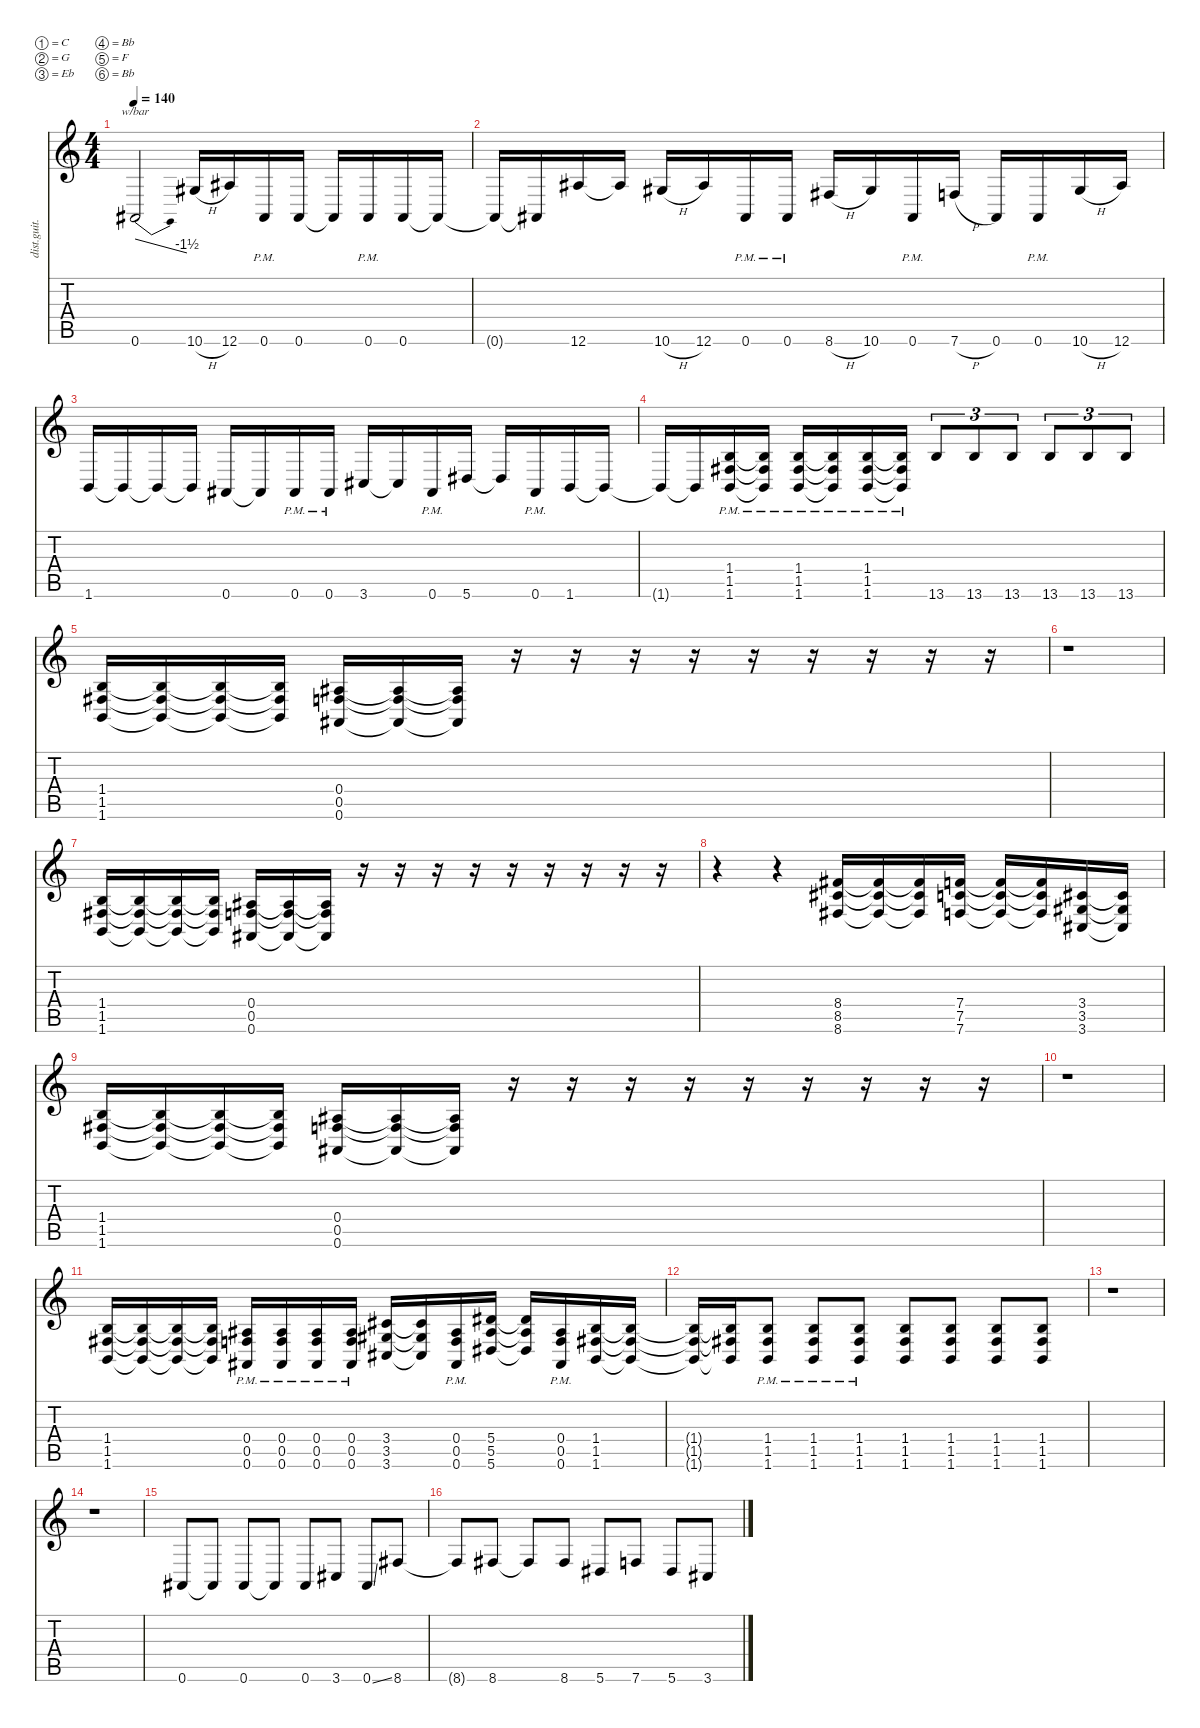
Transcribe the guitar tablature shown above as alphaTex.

\defaultSystemsLayout 4
\hideDynamics
\bracketExtendMode nobrackets
\otherSystemsTrackNameOrientation horizontal
\track ("riff" "dist.guit.") {instrument distortionguitar}
\staff {score tabs}
\tuning (C4 G3 Eb3 Bb2 F2 Bb1)
\ts (4 4)
\tempo 140
\clef g2
\ks c
0.6{acc #}.2{tbe (dive default 0 0 59.4 -6) dy mf beam Up} 10.6{h acc #}.16{beam Up} 12.6{acc #}.16{beam Up} 0.6{pm acc #}.16{beam Up} 0.6{acc #}.16{beam Up} 0.6{t acc #}.16{beam Up} 0.6{pm acc #}.16{beam Up} 0.6{acc #}.16{beam Up} 0.6{t acc #}.16{beam Up} |
0.6{t acc #}.16{beam Up} 0.6{t acc #}.16{beam Up} 12.6{acc #}.16{beam Up} 12.6{t acc #}.16{beam Up} 10.6{h acc #}.16{beam Up} 12.6{acc #}.16{beam Up} 0.6{pm acc #}.16{beam Up} 0.6{pm acc #}.16{beam Up} 8.6{h acc #}.16{beam Up} 10.6{acc #}.16{beam Up} 0.6{pm acc #}.16{beam Up} 7.6{h}.16{beam Up} 0.6{acc #}.16{beam Up} 0.6{pm acc #}.16{beam Up} 10.6{h acc #}.16{beam Up} 12.6{acc #}.16{beam Up} |
1.6.16{beam Up} 1.6{t}.16{beam Up} 1.6{t}.16{beam Up} 1.6{t}.16{beam Up} 0.6{acc #}.16{beam Up} 0.6{t acc #}.16{beam Up} 0.6{pm acc #}.16{beam Up} 0.6{pm acc #}.16{beam Up} 3.6{acc #}.16{beam Up} 3.6{t acc #}.16{beam Up} 0.6{pm acc #}.16{beam Up} 5.6{acc #}.16{beam Up} 5.6{t acc #}.16{beam Up} 0.6{pm acc #}.16{beam Up} 1.6.16{beam Up} 1.6{t}.16{beam Up} |
1.6{t}.16{beam Up} 1.6{t}.16{beam Up} (1.6{pm} 1.5{pm acc #} 1.4{pm}).16{beam Up} (1.6{pm t} 1.5{pm t acc #} 1.4{pm t}).16{beam Up} (1.4{pm} 1.5{pm acc #} 1.6{pm}).16{beam Up} (1.4{pm t} 1.5{pm t acc #} 1.6{pm t}).16{beam Up} (1.6{pm} 1.5{pm acc #} 1.4{pm}).16{beam Up} (1.6{pm t} 1.5{pm t acc #} 1.4{pm t}).16{beam Up} 13.6.8{tu (3 2) beam Up} 13.6.8{tu (3 2) beam Up} 13.6.8{tu (3 2) beam Up} 13.6.8{tu (3 2) beam Up} 13.6.8{tu (3 2) beam Up} 13.6.8{tu (3 2) beam Up} |
(1.6 1.5{acc #} 1.4).16{beam Up} (1.6{t} 1.5{t acc #} 1.4{t}).16{beam Up} (1.6{t} 1.5{t acc #} 1.4{t}).16{beam Up} (1.6{t} 1.5{t acc #} 1.4{t}).16{beam Up} (0.6{acc #} 0.5 0.4{acc #}).16{beam Up} (0.6{t acc #} 0.5{t} 0.4{t acc #}).16{beam Up} (0.6{t acc #} 0.5{t} 0.4{t acc #}).16{beam Up} r.16{beam Up} r.16{beam Up} r.16{beam Up} r.16{beam Up} r.16{beam Up} r.16{beam Up} r.16{beam Up} r.16{beam Up} r.16{beam Up} |
r.1{beam Down} |
(1.6 1.5{acc #} 1.4).16{beam Up} (1.6{t} 1.5{t acc #} 1.4{t}).16{beam Up} (1.6{t} 1.5{t acc #} 1.4{t}).16{beam Up} (1.6{t} 1.5{t acc #} 1.4{t}).16{beam Up} (0.6{acc #} 0.5 0.4{acc #}).16{beam Up} (0.6{t acc #} 0.5{t} 0.4{t acc #}).16{beam Up} (0.6{t acc #} 0.5{t} 0.4{t acc #}).16{beam Up} r.16{beam Up} r.16{beam Up} r.16{beam Up} r.16{beam Up} r.16{beam Up} r.16{beam Up} r.16{beam Up} r.16{beam Up} r.16{beam Up} |
r.4{beam Down} r.4{beam Down} (8.6{acc #} 8.5{acc #} 8.4{acc #}).16{beam Up} (8.6{t acc #} 8.5{t acc #} 8.4{t acc #}).16{beam Up} (8.6{t acc #} 8.5{t acc #} 8.4{t acc #}).16{beam Up} (7.6 7.5 7.4).16{beam Up} (7.6{t} 7.5{t} 7.4{t}).16{beam Up} (7.6{t} 7.5{t} 7.4{t}).16{beam Up} (3.6{acc #} 3.5{acc #} 3.4{acc #}).16{beam Up} (3.6{t acc #} 3.5{t acc #} 3.4{t acc #}).16{beam Up} |
(1.6 1.5{acc #} 1.4).16{beam Up} (1.6{t} 1.5{t acc #} 1.4{t}).16{beam Up} (1.6{t} 1.5{t acc #} 1.4{t}).16{beam Up} (1.6{t} 1.5{t acc #} 1.4{t}).16{beam Up} (0.6{acc #} 0.5 0.4{acc #}).16{beam Up} (0.6{t acc #} 0.5{t} 0.4{t acc #}).16{beam Up} (0.6{t acc #} 0.5{t} 0.4{t acc #}).16{beam Up} r.16{beam Up} r.16{beam Up} r.16{beam Up} r.16{beam Up} r.16{beam Up} r.16{beam Up} r.16{beam Up} r.16{beam Up} r.16{beam Up} |
r.1{beam Down} |
(1.6 1.5{acc #} 1.4).16{beam Up} (1.6{t} 1.5{t acc #} 1.4{t}).16{beam Up} (1.6{t} 1.5{t acc #} 1.4{t}).16{beam Up} (1.6{t} 1.5{t acc #} 1.4{t}).16{beam Up} (0.6{pm acc #} 0.5{pm} 0.4{pm acc #}).16{beam Up} (0.6{pm acc #} 0.4{pm acc #} 0.5{pm}).16{beam Up} (0.6{pm acc #} 0.5{pm} 0.4{pm acc #}).16{beam Up} (0.6{pm acc #} 0.4{pm acc #} 0.5{pm}).16{beam Up} (3.6{acc #} 3.5{acc #} 3.4{acc #}).16{beam Up} (3.6{t acc #} 3.5{t acc #} 3.4{t acc #}).16{beam Up} (0.6{pm acc #} 0.5{pm} 0.4{pm acc #}).16{beam Up} (5.6{acc #} 5.5{acc #} 5.4{acc #}).16{beam Up} (5.6{t acc #} 5.5{t acc #} 5.4{t acc #}).16{beam Up} (0.6{pm acc #} 0.5{pm} 0.4{pm acc #}).16{beam Up} (1.6 1.5{acc #} 1.4).16{beam Up} (1.6{t} 1.5{t acc #} 1.4{t}).16{beam Up} |
(1.6{t} 1.5{t acc #} 1.4{t}).16{beam Up} (1.6{t} 1.5{t acc #} 1.4{t}).16{beam Up} (1.6{pm} 1.5{pm acc #} 1.4{pm}).8{beam Up} (1.4{pm} 1.5{pm acc #} 1.6{pm}).8{beam Up} (1.6{pm} 1.5{pm acc #} 1.4{pm}).8{beam Up} (1.4 1.5{acc #} 1.6).8{beam Up} (1.6 1.5{acc #} 1.4).8{beam Up} (1.4 1.5{acc #} 1.6).8{beam Up} (1.6 1.5{acc #} 1.4).8{beam Up} |
r.1{beam Down} |
r.1{beam Down} |
0.6{acc #}.8{beam Up} 0.6{t acc #}.8{beam Up} 0.6{acc #}.8{beam Up} 0.6{t acc #}.8{beam Up} 0.6{acc #}.8{beam Up} 3.6{acc #}.8{beam Up} 0.6{ss acc #}.8{beam Up} 8.6{acc #}.8{beam Up} |
8.6{t acc #}.8{beam Up} 8.6{acc #}.8{beam Up} 8.6{t acc #}.8{beam Up} 8.6{acc #}.8{beam Up} 5.6{acc #}.8{beam Up} 7.6.8{beam Up} 5.6{acc #}.8{beam Up} 3.6{acc #}.8{beam Up}
